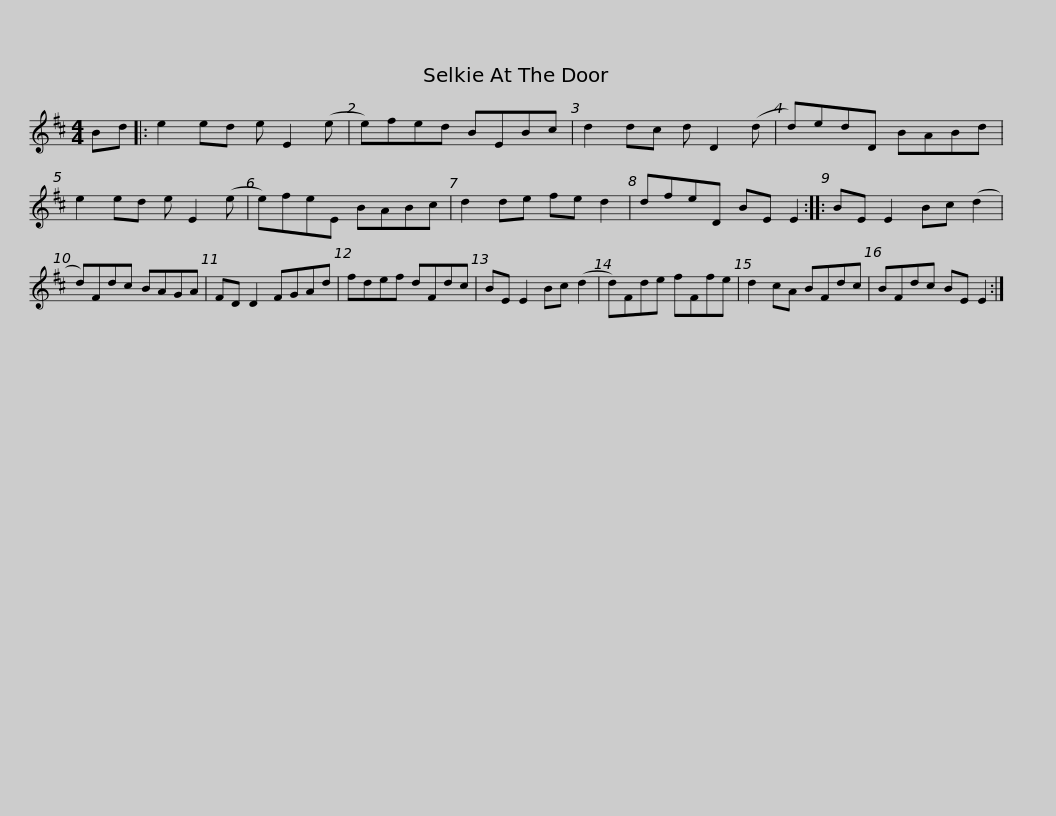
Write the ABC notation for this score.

X:1
L:1/8
M:4/4
I:linebreak $
K:D
V:1 treble
V:1
 Bd |: e2 ed e E2 (e | e)fed BEBc | d2 dc d D2 (d | d)edD BABd | %5
 e2 ed e E2 (e |$ e)feE BABc | d2 de fe d2 | dfeD BE E2 :: BE E2 Bc (d2 | %10
 d)Fdc BAGA | FD D2 FGAd |$ fdef dFdc | BE E2 Bc (d2 | d)Fde fFfe | %15
 d2 cA BFdc | BFdc BE E2 :| %17
